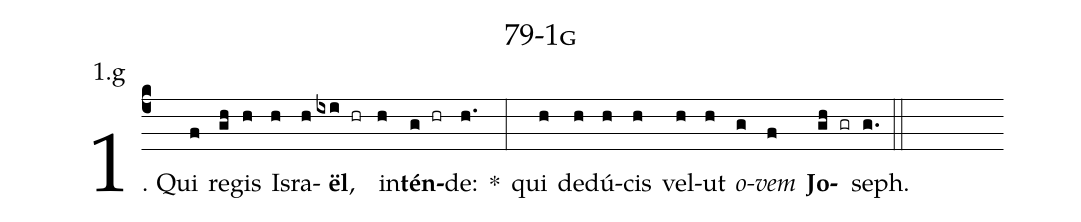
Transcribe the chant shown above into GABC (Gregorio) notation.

name: 79-1g;
annotation: 1.g;
%%
(c4)1. Qui(f) re(gh)gis(h) Is(h)ra(h)<b>ël</b>,(ixi hr) in(h)<b>tén</b>(g hr)de:(h.) *(:) qui(h) de(h)dú(h)cis(h) vel(h)ut(h) <i>o</i>(g)<i>vem</i>(f) <b>Jo</b>(gh gr)seph.(g.) (::)
